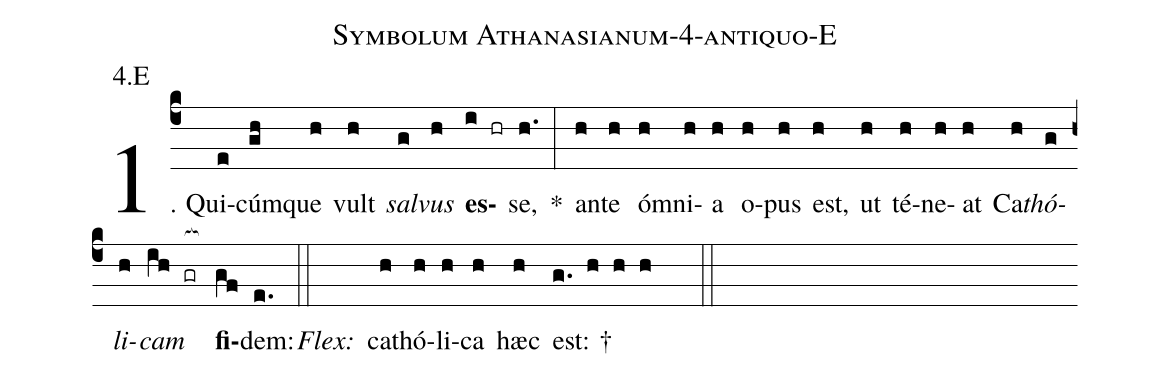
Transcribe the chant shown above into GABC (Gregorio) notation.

name: Symbolum Athanasianum-4-antiquo-E;
annotation: 4.E;
%%
(c4)1. Qui(e)cúm(gh)que(h) vult(h) <i>sal</i>(g)<i>vus</i>(h) <b>es</b>(i hr)se,(h.) *(:) an(h)te(h) óm(h)ni(h)a(h) o(h)pus(h) est,(h) ut(h) té(h)ne(h)at(h) Ca(h)<i>thó</i>(g)<i>li</i>(h)<i>cam</i>(ih gr[ocb:1{]) <b>fi</b>(gf[ocb:0}])dem:(e.) (::)
<i>Flex:</i>()  ca(h)thó(h)li(h)ca(h) hæc(h) est: †(g. h h h  ::)
